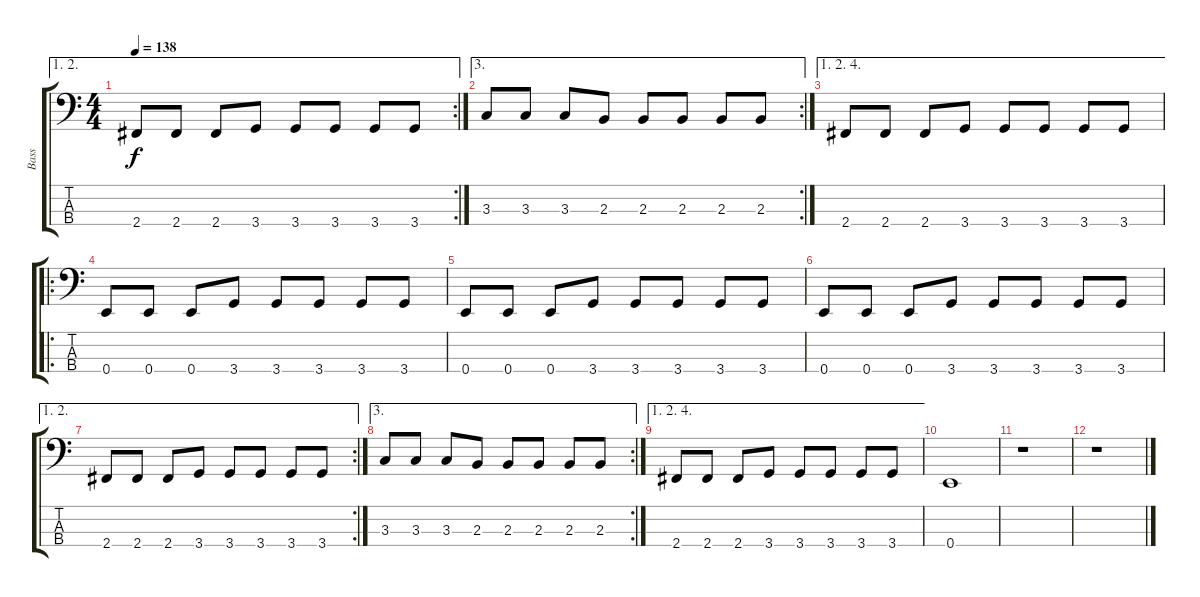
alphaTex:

\track ("Bass" "Bass") {instrument electricbasspick}
\staff {score tabs}
\tuning (G2 D2 A1 E1) {hide}
\ae (1 2)
\rc 2
\ts (4 4)
\tempo 138
\clef f4
\ks c
2.4.8{dy f} 2.4.8 2.4.8 3.4.8 3.4.8 3.4.8 3.4.8 3.4.8 |
\ae 3
\rc 2
3.3.8 3.3.8 3.3.8 2.3.8 2.3.8 2.3.8 2.3.8 2.3.8 |
\ae (1 2 4)
2.4.8 2.4.8 2.4.8 3.4.8 3.4.8 3.4.8 3.4.8 3.4.8 |
\ro
0.4.8 0.4.8 0.4.8 3.4.8 3.4.8 3.4.8 3.4.8 3.4.8 |
0.4.8 0.4.8 0.4.8 3.4.8 3.4.8 3.4.8 3.4.8 3.4.8 |
0.4.8 0.4.8 0.4.8 3.4.8 3.4.8 3.4.8 3.4.8 3.4.8 |
\ae (1 2)
\rc 2
2.4.8 2.4.8 2.4.8 3.4.8 3.4.8 3.4.8 3.4.8 3.4.8 |
\ae 3
\rc 2
3.3.8 3.3.8 3.3.8 2.3.8 2.3.8 2.3.8 2.3.8 2.3.8 |
\ae (1 2 4)
2.4.8 2.4.8 2.4.8 3.4.8 3.4.8 3.4.8 3.4.8 3.4.8 |
0.4.1 |
r.1 |
r.1
